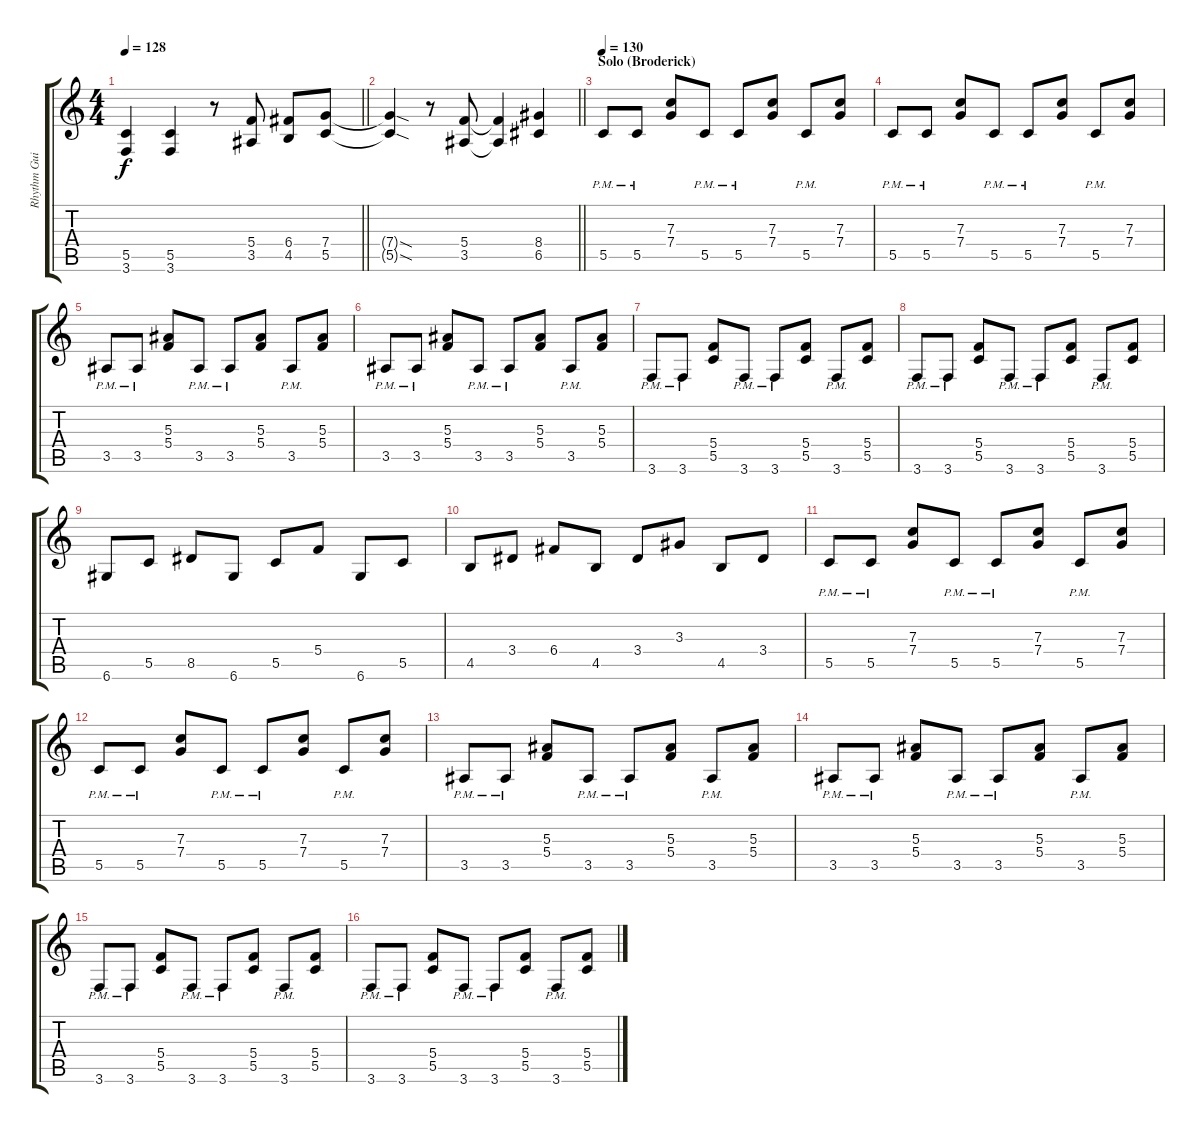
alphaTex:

\track ("Rhythm Guitar 2" "Rhythm Gui") {instrument distortionguitar}
\staff {score tabs}
\tuning (D4 A3 F3 C3 G2 D2) {hide}
\ts (4 4)
\tempo 128
\clef g2
\barLineRight lightlight
\ks c
(5.5{t} 3.6{t}).4{dy f} (5.5 3.6).4 r.8 (5.4 3.5).8 (6.4 4.5).8 (7.4 5.5).8 |
\barLineRight lightlight
(7.4{sod t} 5.5{sod t}).4 r.8 (5.4 3.5).8 (5.4{t} 3.5{t}).4 (8.4 6.5).4 |
\section ("" "Solo (Broderick)")
\tempo 130
5.5{pm}.8 5.5{pm}.8 (7.3 7.4).8 5.5{pm}.8 5.5{pm}.8 (7.3 7.4).8 5.5{pm}.8 (7.3 7.4).8 |
5.5{pm}.8 5.5{pm}.8 (7.3 7.4).8 5.5{pm}.8 5.5{pm}.8 (7.3 7.4).8 5.5{pm}.8 (7.3 7.4).8 |
3.5{pm}.8 3.5{pm}.8 (5.3 5.4).8 3.5{pm}.8 3.5{pm}.8 (5.3 5.4).8 3.5{pm}.8 (5.3 5.4).8 |
3.5{pm}.8 3.5{pm}.8 (5.3 5.4).8 3.5{pm}.8 3.5{pm}.8 (5.3 5.4).8 3.5{pm}.8 (5.3 5.4).8 |
3.6{pm}.8 3.6{pm}.8 (5.4 5.5).8 3.6{pm}.8 3.6{pm}.8 (5.4 5.5).8 3.6{pm}.8 (5.4 5.5).8 |
3.6{pm}.8 3.6{pm}.8 (5.4 5.5).8 3.6{pm}.8 3.6{pm}.8 (5.4 5.5).8 3.6{pm}.8 (5.4 5.5).8 |
6.6.8 5.5.8 8.5.8 6.6.8 5.5.8 5.4.8 6.6.8 5.5.8 |
4.5.8 3.4.8 6.4.8 4.5.8 3.4.8 3.3.8 4.5.8 3.4.8 |
5.5{pm}.8 5.5{pm}.8 (7.3 7.4).8 5.5{pm}.8 5.5{pm}.8 (7.3 7.4).8 5.5{pm}.8 (7.3 7.4).8 |
5.5{pm}.8 5.5{pm}.8 (7.3 7.4).8 5.5{pm}.8 5.5{pm}.8 (7.3 7.4).8 5.5{pm}.8 (7.3 7.4).8 |
3.5{pm}.8 3.5{pm}.8 (5.3 5.4).8 3.5{pm}.8 3.5{pm}.8 (5.3 5.4).8 3.5{pm}.8 (5.3 5.4).8 |
3.5{pm}.8 3.5{pm}.8 (5.3 5.4).8 3.5{pm}.8 3.5{pm}.8 (5.3 5.4).8 3.5{pm}.8 (5.3 5.4).8 |
3.6{pm}.8 3.6{pm}.8 (5.4 5.5).8 3.6{pm}.8 3.6{pm}.8 (5.4 5.5).8 3.6{pm}.8 (5.4 5.5).8 |
3.6{pm}.8 3.6{pm}.8 (5.4 5.5).8 3.6{pm}.8 3.6{pm}.8 (5.4 5.5).8 3.6{pm}.8 (5.4 5.5).8
